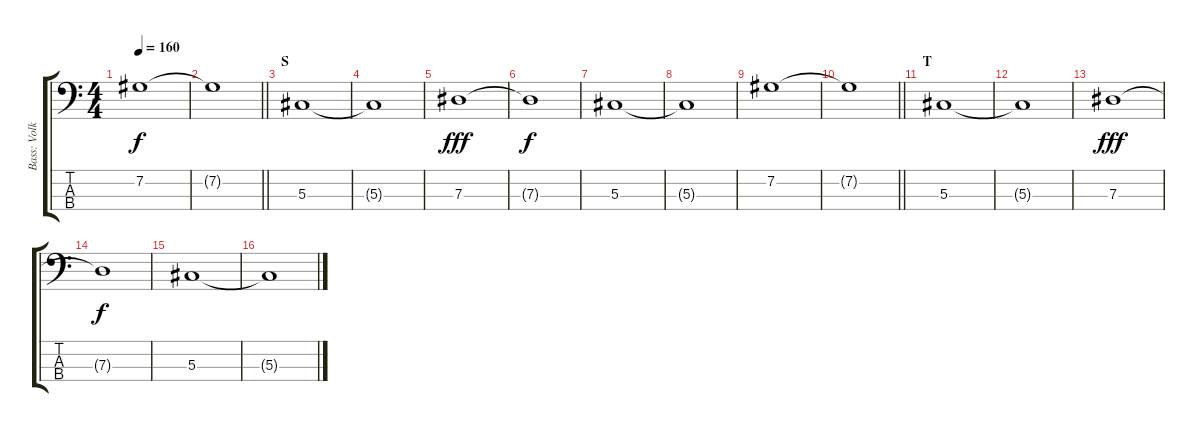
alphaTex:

\track ("Bass: Volker" "Bass: Volk") {instrument electricbassfinger}
\staff {score tabs}
\tuning (Gb2 Db2 Ab1 Eb1) {hide}
\ts (4 4)
\tempo 160
\clef f4
\ks c
7.2.1{dy f} |
\barLineRight lightlight
7.2{t}.1 |
\section ("" "S")
5.3.1 |
5.3{t}.1 |
7.3.1{dy fff} |
7.3{t}.1{dy f} |
5.3.1 |
5.3{t}.1 |
7.2.1 |
\barLineRight lightlight
7.2{t}.1 |
\section ("" "T")
5.3.1 |
5.3{t}.1 |
7.3.1{dy fff} |
7.3{t}.1{dy f} |
5.3.1 |
5.3{t}.1
